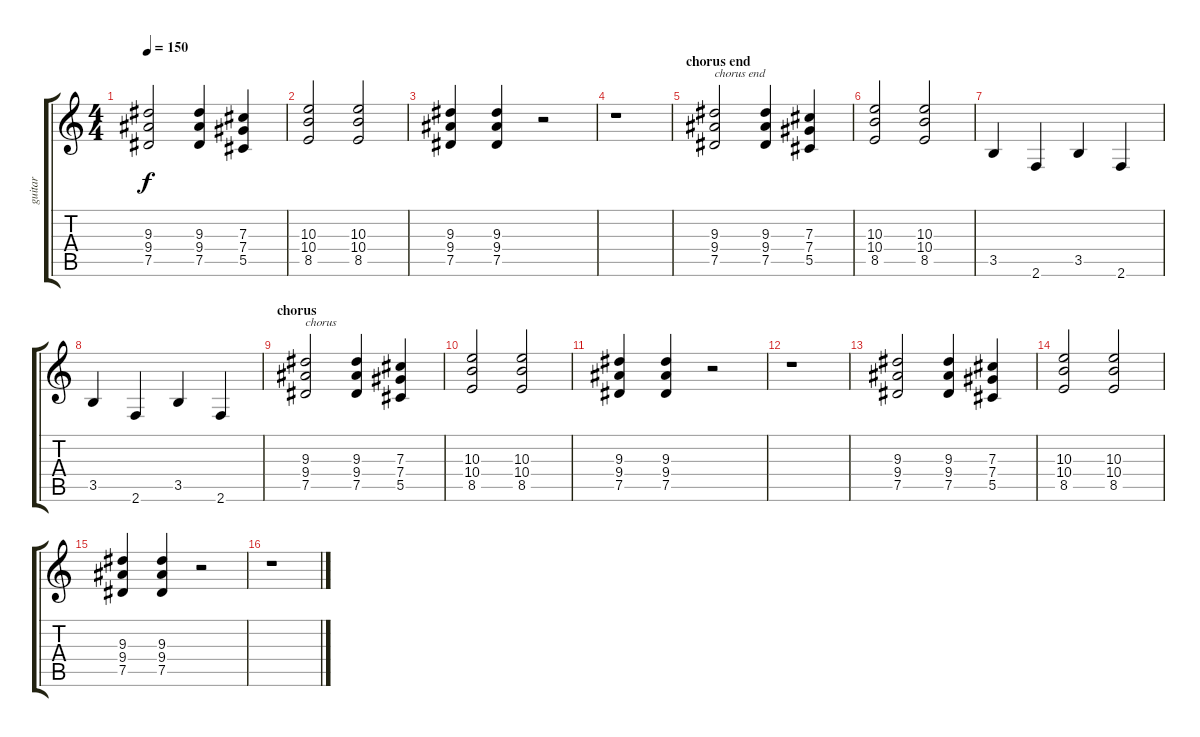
\track ("guitar" "guitar") {instrument distortionguitar}
\staff {score tabs}
\tuning (Eb4 Bb3 Gb3 Db3 Ab2 Eb2) {hide}
\ts (4 4)
\tempo 150
\clef g2
\ks c
(9.3 9.4 7.5).2{dy f} (9.3 9.4 7.5).4 (7.3 7.4 5.5).4 |
(10.3 10.4 8.5).2 (10.3 10.4 8.5).2 |
(9.3 9.4 7.5).4 (9.3 9.4 7.5).4 r.2 |
r.1 |
\section ("" "chorus end")
(9.3 9.4 7.5).2{txt "chorus end"} (9.3 9.4 7.5).4 (7.3 7.4 5.5).4 |
(10.3 10.4 8.5).2 (10.3 10.4 8.5).2 |
3.5.4 2.6.4 3.5.4 2.6.4 |
3.5.4 2.6.4 3.5.4 2.6.4 |
\section ("" "chorus")
(9.3 9.4 7.5).2{txt "chorus"} (9.3 9.4 7.5).4 (7.3 7.4 5.5).4 |
(10.3 10.4 8.5).2 (10.3 10.4 8.5).2 |
(9.3 9.4 7.5).4 (9.3 9.4 7.5).4 r.2 |
r.1 |
(9.3 9.4 7.5).2 (9.3 9.4 7.5).4 (7.3 7.4 5.5).4 |
(10.3 10.4 8.5).2 (10.3 10.4 8.5).2 |
(9.3 9.4 7.5).4 (9.3 9.4 7.5).4 r.2 |
r.1
